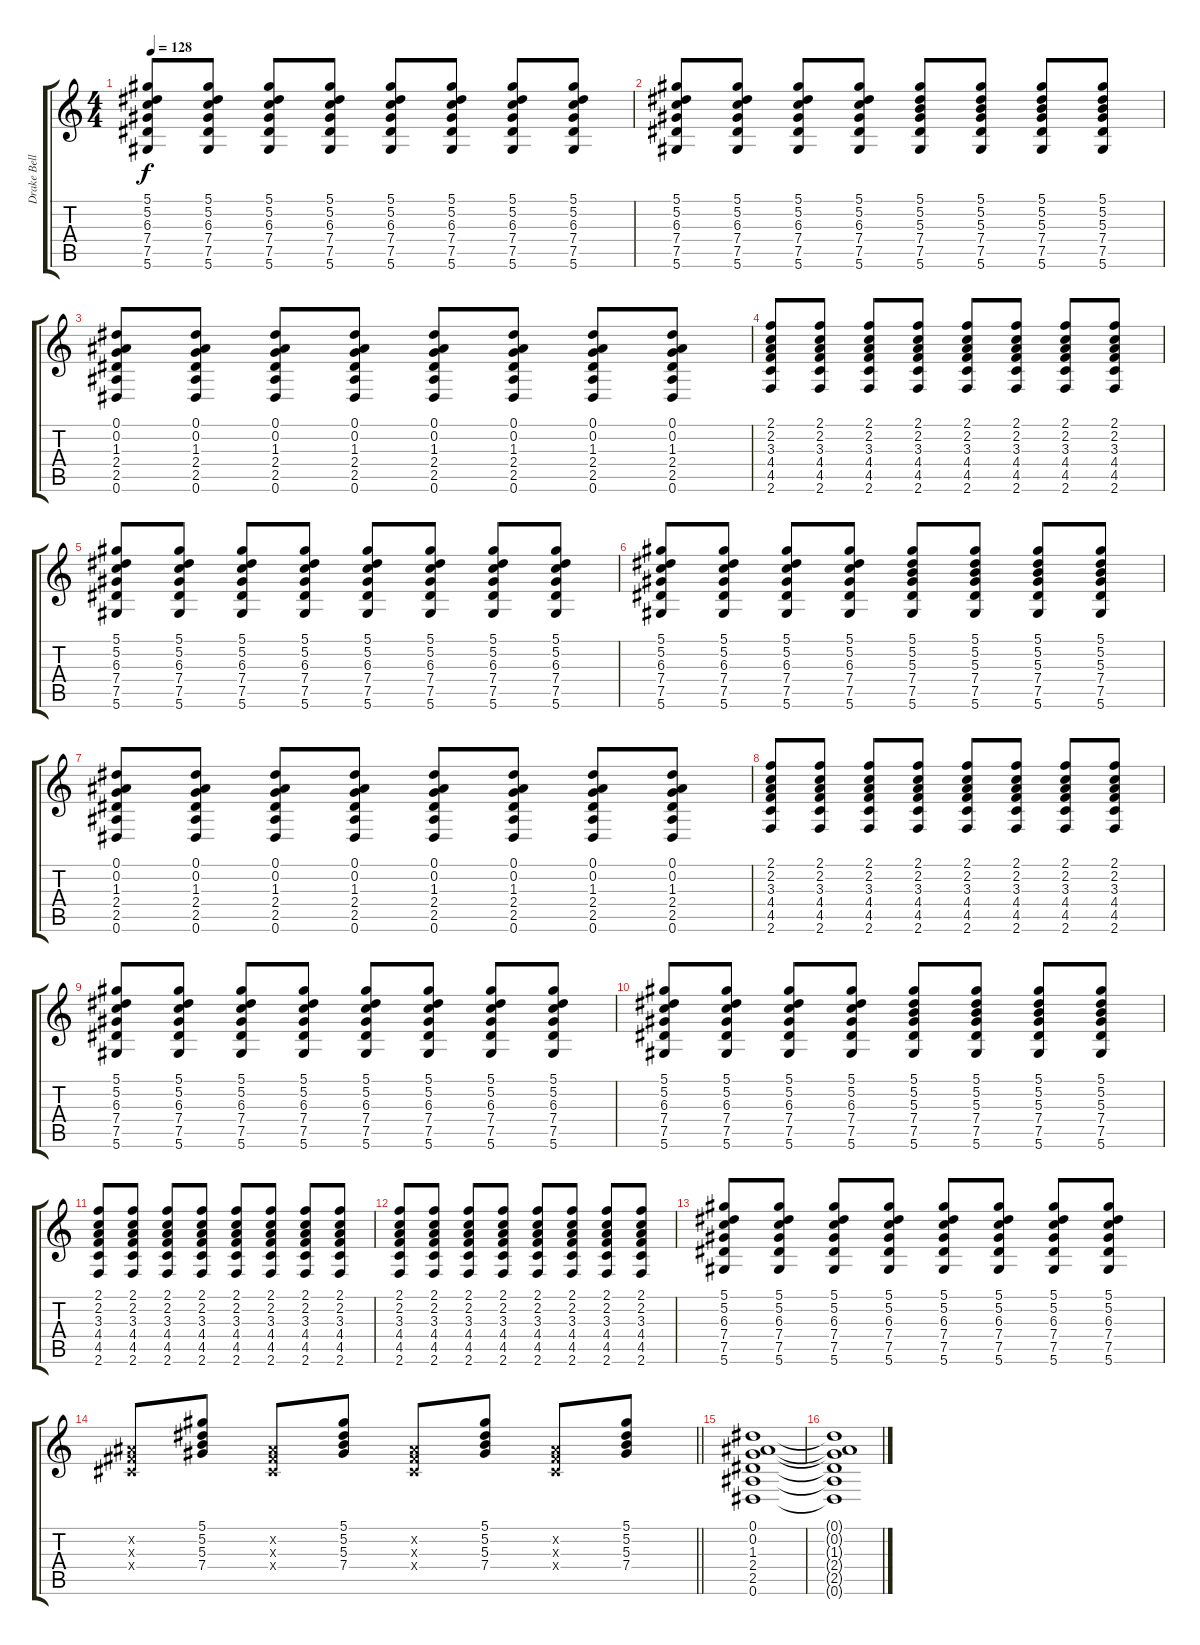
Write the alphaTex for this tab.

\track ("Drake Bell" "Drake Bell") {instrument distortionguitar}
\staff {score tabs}
\tuning (Eb4 Bb3 Gb3 Db3 Ab2 Eb2) {hide}
\ts (4 4)
\tempo 128
\clef g2
\ks c
(5.1 5.2 6.3 7.4 7.5 5.6).8{dy f} (5.1 5.2 6.3 7.4 7.5 5.6).8 (5.1 5.2 6.3 7.4 7.5 5.6).8 (5.1 5.2 6.3 7.4 7.5 5.6).8 (5.1 5.2 6.3 7.4 7.5 5.6).8 (5.1 5.2 6.3 7.4 7.5 5.6).8 (5.1 5.2 6.3 7.4 7.5 5.6).8 (5.1 5.2 6.3 7.4 7.5 5.6).8 |
(5.1 5.2 6.3 7.4 7.5 5.6).8 (5.1 5.2 6.3 7.4 7.5 5.6).8 (5.1 5.2 6.3 7.4 7.5 5.6).8 (5.1 5.2 6.3 7.4 7.5 5.6).8 (5.1 5.2 5.3 7.4 7.5 5.6).8 (5.1 5.2 5.3 7.4 7.5 5.6).8 (5.1 5.2 5.3 7.4 7.5 5.6).8 (5.1 5.2 5.3 7.4 7.5 5.6).8 |
(0.1 0.2 1.3 2.4 2.5 0.6).8 (0.1 0.2 1.3 2.4 2.5 0.6).8 (0.1 0.2 1.3 2.4 2.5 0.6).8 (0.1 0.2 1.3 2.4 2.5 0.6).8 (0.1 0.2 1.3 2.4 2.5 0.6).8 (0.1 0.2 1.3 2.4 2.5 0.6).8 (0.1 0.2 1.3 2.4 2.5 0.6).8 (0.1 0.2 1.3 2.4 2.5 0.6).8 |
(2.1 2.2 3.3 4.4 4.5 2.6).8 (2.1 2.2 3.3 4.4 4.5 2.6).8 (2.1 2.2 3.3 4.4 4.5 2.6).8 (2.1 2.2 3.3 4.4 4.5 2.6).8 (2.1 2.2 3.3 4.4 4.5 2.6).8 (2.1 2.2 3.3 4.4 4.5 2.6).8 (2.1 2.2 3.3 4.4 4.5 2.6).8 (2.1 2.2 3.3 4.4 4.5 2.6).8 |
(5.1 5.2 6.3 7.4 7.5 5.6).8 (5.1 5.2 6.3 7.4 7.5 5.6).8 (5.1 5.2 6.3 7.4 7.5 5.6).8 (5.1 5.2 6.3 7.4 7.5 5.6).8 (5.1 5.2 6.3 7.4 7.5 5.6).8 (5.1 5.2 6.3 7.4 7.5 5.6).8 (5.1 5.2 6.3 7.4 7.5 5.6).8 (5.1 5.2 6.3 7.4 7.5 5.6).8 |
(5.1 5.2 6.3 7.4 7.5 5.6).8 (5.1 5.2 6.3 7.4 7.5 5.6).8 (5.1 5.2 6.3 7.4 7.5 5.6).8 (5.1 5.2 6.3 7.4 7.5 5.6).8 (5.1 5.2 5.3 7.4 7.5 5.6).8 (5.1 5.2 5.3 7.4 7.5 5.6).8 (5.1 5.2 5.3 7.4 7.5 5.6).8 (5.1 5.2 5.3 7.4 7.5 5.6).8 |
(0.1 0.2 1.3 2.4 2.5 0.6).8 (0.1 0.2 1.3 2.4 2.5 0.6).8 (0.1 0.2 1.3 2.4 2.5 0.6).8 (0.1 0.2 1.3 2.4 2.5 0.6).8 (0.1 0.2 1.3 2.4 2.5 0.6).8 (0.1 0.2 1.3 2.4 2.5 0.6).8 (0.1 0.2 1.3 2.4 2.5 0.6).8 (0.1 0.2 1.3 2.4 2.5 0.6).8 |
(2.1 2.2 3.3 4.4 4.5 2.6).8 (2.1 2.2 3.3 4.4 4.5 2.6).8 (2.1 2.2 3.3 4.4 4.5 2.6).8 (2.1 2.2 3.3 4.4 4.5 2.6).8 (2.1 2.2 3.3 4.4 4.5 2.6).8 (2.1 2.2 3.3 4.4 4.5 2.6).8 (2.1 2.2 3.3 4.4 4.5 2.6).8 (2.1 2.2 3.3 4.4 4.5 2.6).8 |
(5.1 5.2 6.3 7.4 7.5 5.6).8 (5.1 5.2 6.3 7.4 7.5 5.6).8 (5.1 5.2 6.3 7.4 7.5 5.6).8 (5.1 5.2 6.3 7.4 7.5 5.6).8 (5.1 5.2 6.3 7.4 7.5 5.6).8 (5.1 5.2 6.3 7.4 7.5 5.6).8 (5.1 5.2 6.3 7.4 7.5 5.6).8 (5.1 5.2 6.3 7.4 7.5 5.6).8 |
(5.1 5.2 6.3 7.4 7.5 5.6).8 (5.1 5.2 6.3 7.4 7.5 5.6).8 (5.1 5.2 6.3 7.4 7.5 5.6).8 (5.1 5.2 6.3 7.4 7.5 5.6).8 (5.1 5.2 5.3 7.4 7.5 5.6).8 (5.1 5.2 5.3 7.4 7.5 5.6).8 (5.1 5.2 5.3 7.4 7.5 5.6).8 (5.1 5.2 5.3 7.4 7.5 5.6).8 |
(2.1 2.2 3.3 4.4 4.5 2.6).8 (2.1 2.2 3.3 4.4 4.5 2.6).8 (2.1 2.2 3.3 4.4 4.5 2.6).8 (2.1 2.2 3.3 4.4 4.5 2.6).8 (2.1 2.2 3.3 4.4 4.5 2.6).8 (2.1 2.2 3.3 4.4 4.5 2.6).8 (2.1 2.2 3.3 4.4 4.5 2.6).8 (2.1 2.2 3.3 4.4 4.5 2.6).8 |
(2.1 2.2 3.3 4.4 4.5 2.6).8 (2.1 2.2 3.3 4.4 4.5 2.6).8 (2.1 2.2 3.3 4.4 4.5 2.6).8 (2.1 2.2 3.3 4.4 4.5 2.6).8 (2.1 2.2 3.3 4.4 4.5 2.6).8 (2.1 2.2 3.3 4.4 4.5 2.6).8 (2.1 2.2 3.3 4.4 4.5 2.6).8 (2.1 2.2 3.3 4.4 4.5 2.6).8 |
(5.1 5.2 6.3 7.4 7.5 5.6).8 (5.1 5.2 6.3 7.4 7.5 5.6).8 (5.1 5.2 6.3 7.4 7.5 5.6).8 (5.1 5.2 6.3 7.4 7.5 5.6).8 (5.1 5.2 6.3 7.4 7.5 5.6).8 (5.1 5.2 6.3 7.4 7.5 5.6).8 (5.1 5.2 6.3 7.4 7.5 5.6).8 (5.1 5.2 6.3 7.4 7.5 5.6).8 |
\barLineRight lightlight
(0.2{x} 0.3{x} 0.4{x}).8 (5.1 5.2 5.3 7.4).8 (0.2{x} 0.3{x} 0.4{x}).8 (5.1 5.2 5.3 7.4).8 (0.2{x} 0.3{x} 0.4{x}).8 (5.1 5.2 5.3 7.4).8 (0.2{x} 0.3{x} 0.4{x}).8 (5.1 5.2 5.3 7.4).8 |
(0.1 0.2 1.3 2.4 2.5 0.6).1 |
(0.1{t} 0.2{t} 1.3{t} 2.4{t} 2.5{t} 0.6{t}).1
